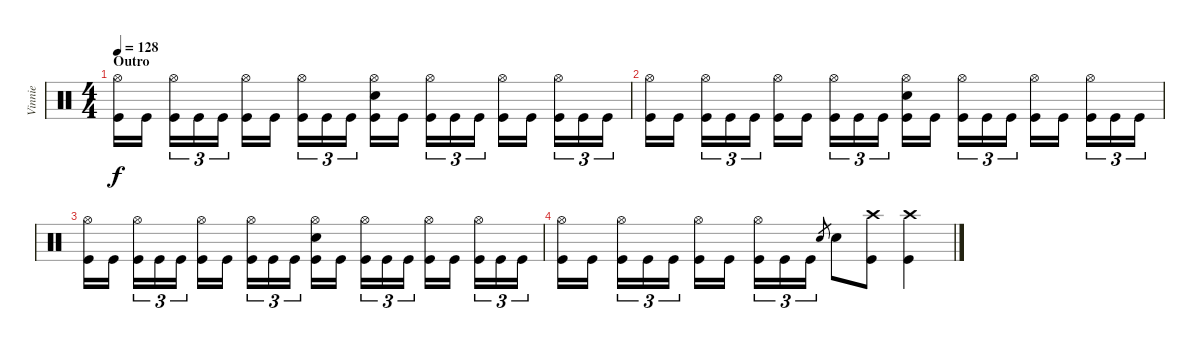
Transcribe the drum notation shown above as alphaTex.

\track ("Vinnie" "Vinnie") {instrument percussion}
\staff {score}
\articulation defaults
\ts (4 4)
\section ("" "Outro")
\tempo 128
\clef neutral
\ks c
("Hi-Hat (open)" "Kick (hit)").16{dy f} "Kick (hit)".16{beam splitsecondary} ("Hi-Hat (open)" "Kick (hit)").16{tu (3 2)} "Kick (hit)".16{tu (3 2)} "Kick (hit)".16{tu (3 2)} ("Hi-Hat (open)" "Kick (hit)").16 "Kick (hit)".16{beam splitsecondary} ("Hi-Hat (open)" "Kick (hit)").16{tu (3 2)} "Kick (hit)".16{tu (3 2)} "Kick (hit)".16{tu (3 2)} ("Hi-Hat (open)" "Electric Snare (hit)" "Kick (hit)").16 "Kick (hit)".16{beam splitsecondary} ("Hi-Hat (open)" "Kick (hit)").16{tu (3 2)} "Kick (hit)".16{tu (3 2)} "Kick (hit)".16{tu (3 2)} ("Hi-Hat (open)" "Kick (hit)").16 "Kick (hit)".16{beam splitsecondary} ("Hi-Hat (open)" "Kick (hit)").16{tu (3 2)} "Kick (hit)".16{tu (3 2)} "Kick (hit)".16{tu (3 2)} |
("Hi-Hat (open)" "Kick (hit)").16 "Kick (hit)".16{beam splitsecondary} ("Hi-Hat (open)" "Kick (hit)").16{tu (3 2)} "Kick (hit)".16{tu (3 2)} "Kick (hit)".16{tu (3 2)} ("Hi-Hat (open)" "Kick (hit)").16 "Kick (hit)".16{beam splitsecondary} ("Hi-Hat (open)" "Kick (hit)").16{tu (3 2)} "Kick (hit)".16{tu (3 2)} "Kick (hit)".16{tu (3 2)} ("Hi-Hat (open)" "Electric Snare (hit)" "Kick (hit)").16 "Kick (hit)".16{beam splitsecondary} ("Hi-Hat (open)" "Kick (hit)").16{tu (3 2)} "Kick (hit)".16{tu (3 2)} "Kick (hit)".16{tu (3 2)} ("Hi-Hat (open)" "Kick (hit)").16 "Kick (hit)".16{beam splitsecondary} ("Hi-Hat (open)" "Kick (hit)").16{tu (3 2)} "Kick (hit)".16{tu (3 2)} "Kick (hit)".16{tu (3 2)} |
("Hi-Hat (open)" "Kick (hit)").16 "Kick (hit)".16{beam splitsecondary} ("Hi-Hat (open)" "Kick (hit)").16{tu (3 2)} "Kick (hit)".16{tu (3 2)} "Kick (hit)".16{tu (3 2)} ("Hi-Hat (open)" "Kick (hit)").16 "Kick (hit)".16{beam splitsecondary} ("Hi-Hat (open)" "Kick (hit)").16{tu (3 2)} "Kick (hit)".16{tu (3 2)} "Kick (hit)".16{tu (3 2)} ("Hi-Hat (open)" "Electric Snare (hit)" "Kick (hit)").16 "Kick (hit)".16{beam splitsecondary} ("Hi-Hat (open)" "Kick (hit)").16{tu (3 2)} "Kick (hit)".16{tu (3 2)} "Kick (hit)".16{tu (3 2)} ("Hi-Hat (open)" "Kick (hit)").16 "Kick (hit)".16{beam splitsecondary} ("Hi-Hat (open)" "Kick (hit)").16{tu (3 2)} "Kick (hit)".16{tu (3 2)} "Kick (hit)".16{tu (3 2)} |
("Hi-Hat (open)" "Kick (hit)").16 "Kick (hit)".16{beam splitsecondary} ("Hi-Hat (open)" "Kick (hit)").16{tu (3 2)} "Kick (hit)".16{tu (3 2)} "Kick (hit)".16{tu (3 2)} ("Hi-Hat (open)" "Kick (hit)").16 "Kick (hit)".16{beam splitsecondary} ("Hi-Hat (open)" "Kick (hit)").16{tu (3 2)} "Kick (hit)".16{tu (3 2)} "Kick (hit)".16{tu (3 2)} "Electric Snare (hit)".8{gr} "Electric Snare (hit)".8 ("Crash high (hit)" "Kick (hit)").8 ("Crash high (hit)" "Kick (hit)").4
